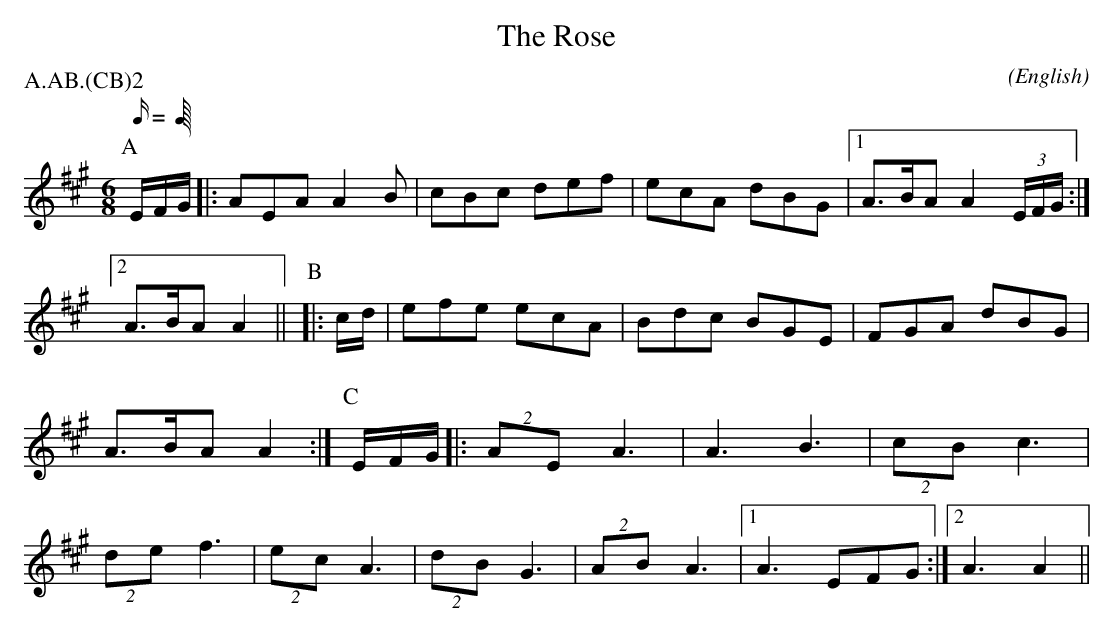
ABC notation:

X:1
T:The Rose
M:6/8
C:
O:English
P:A.AB.(CB)2
L:1/16
K:A
Q:C6=100
P:A
EFG   |: A2E2A2 A4 B2     |  c2B2c2 d2e2f2 | e2c2A2 d2B2G2 \
      |1 A3BA2  A4 (3EFG :|2 A3BA2  A4     ||\
P:B
|: cd |  e2f2e2 e2c2A2    |  B2d2c2 B2G2E2 | F2G2A2 d2B2G2 | A3BA2  A4 :|\
P:C
EFG   |: (2A2E2 A6        |  A6     B6     | (2c2B2 c6     | (2d2e2 f6 |\
         (2e2c2 A6        |  (2d2B2 G6     | (2A2B2 A6     \
      |1 A6     E2F2G2   :|2 A6     A4     ||
